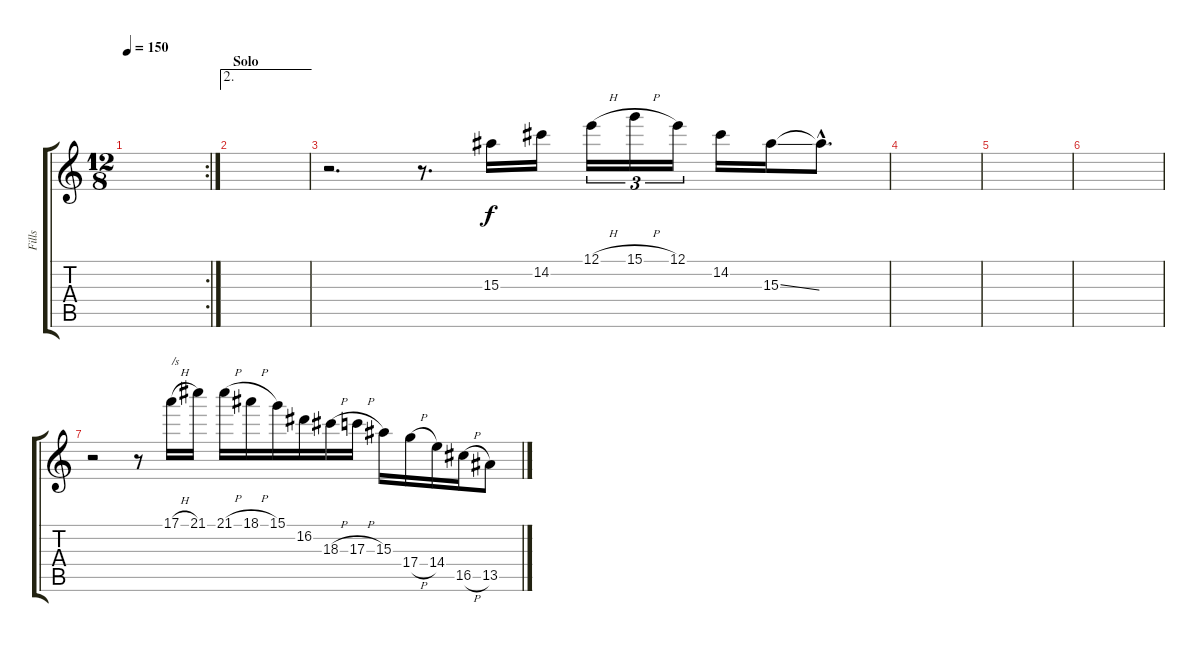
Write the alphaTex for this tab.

\track ("Fills" "Fills") {instrument distortionguitar}
\staff {score tabs}
\tuning (E4 B3 G3 D3 A2 E2) {hide}
\rc 2
\ts (12 8)
\tempo 150
\clef g2
\ks c
|
\ae 2
\section ("" "Solo")
|
r.2{d} r.8{d} 15.3.16 14.2.16 12.1{h}.16{tu (3 2)} 15.1{h}.16{tu (3 2)} 12.1.16{tu (3 2)} 14.2.16 15.3{ss}.16 15.3{hac t}.8{d} |
|
|
|
r.2 r.8 17.1{h}.16{txt "/s"} 21.1.16 21.1{h}.16 18.1{h}.16 15.1.16 16.2.16 18.3{h}.16 17.3{h}.16 15.3.16 17.4{h}.16 14.4.16 16.5{h}.16 13.5.8
